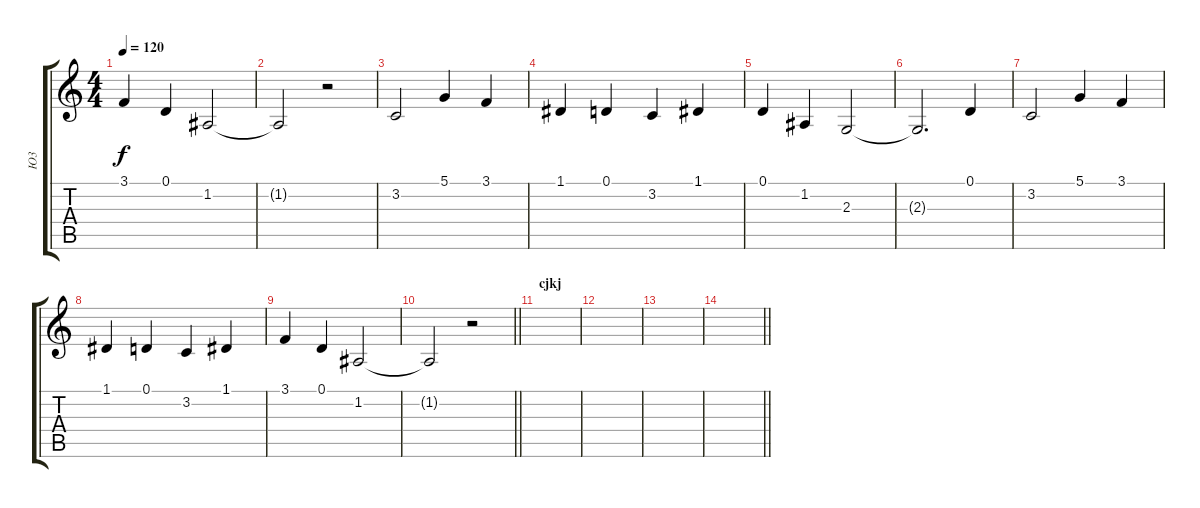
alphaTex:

\track ("Ю3" "Ю3") {instrument stringensemble1}
\staff {score tabs}
\tuning (D4 A3 F3 C3 G2 C2) {hide}
\ts (4 4)
\tempo 120
\clef g2
\ks c
3.1.4{dy f} 0.1.4 1.2.2 |
1.2{t}.2 r.2 |
3.2.2 5.1.4 3.1.4 |
1.1.4 0.1.4 3.2.4 1.1.4 |
0.1.4 1.2.4 2.3.2 |
2.3{t}.2{d} 0.1.4 |
3.2.2 5.1.4 3.1.4 |
1.1.4 0.1.4 3.2.4 1.1.4 |
3.1.4 0.1.4 1.2.2 |
\barLineRight lightlight
1.2{t}.2 r.2 |
\section ("" "cjkj")
|
|
|
\barLineRight lightlight
